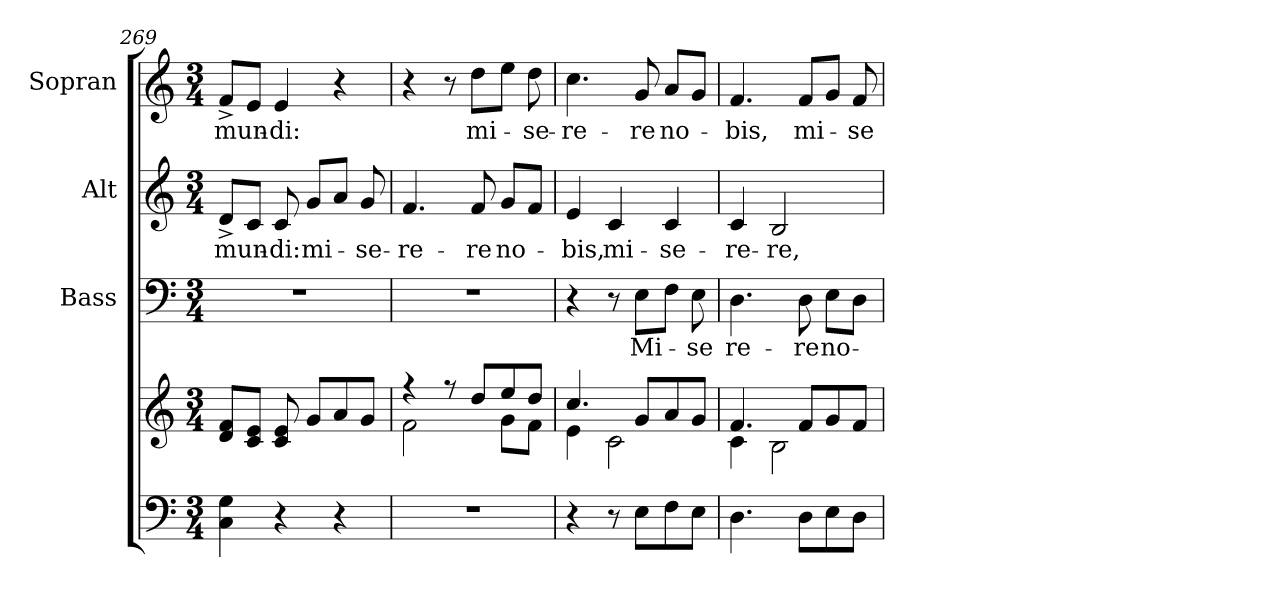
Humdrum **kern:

**kern	**kern	**kern	**text	**kern	**text	**kern	**text
*part4	*part4	*part3	*part3	*part2	*part2	*part1	*part1
*staff5	*staff4	*staff3	*staff3	*staff2	*staff2	*staff1	*staff1
*	*	*I"Bass	*	*I"Alt	*	*I"Sopran	*
*	*	*I'B.	*	*I'A.	*	*I'S.	*
*clefF4	*clefG2	*clefF4	*	*clefG2	*	*clefG2	*
*k[]	*k[]	*k[]	*	*k[]	*	*k[]	*
*C:	*C:	*C:	*	*C:	*	*C:	*
*M3/4	*M3/4	*M3/4	*	*M3/4	*	*M3/4	*
=269	=269	=269	=269	=269	=269	=269	=269
!	!	!	!	!	!LO:LY:b	!	!LO:LY:b
4C\ 4G\	8d/ 8f/L	2.r	.	8d^>/L	mun-	8f^>/L	mun-
.	8c/ 8e/J	.	.	8c/J	.	8e/J	.
!	!	!	!	!	!LO:LY:b	!	!LO:LY:b
4r	8c/ 8e/	.	.	8c/	-di:	4e/	-di:
!	!	!	!	!	!LO:LY:b	!	!
.	8g/L	.	.	8g/L	mi-	.	.
4r	8a/	.	.	8a/J	.	4r	.
!	!	!	!	!	!LO:LY:b	!	!
.	8g/J	.	.	8g/	-se-	.	.
=270	=270	=270	=270	=270	=270	=270	=270
*	*^	*	*	*	*	*	*
!	!	!	!	!	!	!LO:LY:b	!	!
2.r	4ree	2f\	2.r	.	4.f/	-re-	4r	.
.	8ree	.	.	.	.	.	8r	.
!	!	!	!	!	!	!LO:LY:b	!	!LO:LY:b
.	8dd/L	.	.	.	8f/	-re	8dd\L	mi-
!	!	!	!	!	!	!LO:LY:b	!	!
.	8ee/	8g\L	.	.	8g/L	no-	8ee\J	.
!	!	!	!	!	!	!	!	!LO:LY:b
.	8dd/J	8f\J	.	.	8f/J	.	8dd\	-se-
!!LO:PB:g=z
=271	=271	=271	=271	=271	=271	=271	=271	=271
!	!	!	!	!	!	!LO:LY:b	!	!LO:LY:b
4r	4.cc/	4e\	4r	.	4e/	-bis,	4.cc\	-re-
!	!	!	!	!	!	!LO:LY:b	!	!
8r	.	2c\	8r	.	4c/	mi-	.	.
!	!	!	!	!LO:LY:b	!	!	!	!LO:LY:b
8E\L	8g/L	.	8E\L	Mi-	.	.	8g/	-re
!	!	!	!	!	!	!LO:LY:b	!	!LO:LY:b
8F\	8a/	.	8F\J	.	4c/	-se-	8a/L	no-
!	!	!	!	!LO:LY:b	!	!	!	!
8E\J	8g/J	.	8E\	-se	.	.	8g/J	.
=272	=272	=272	=272	=272	=272	=272	=272	=272
!	!	!	!	!LO:LY:b	!	!LO:LY:b	!	!LO:LY:b
4.D\	4.f/	4c\	4.D\	re-	4c/	-re-	4.f/	-bis,
!	!	!	!	!	!	!LO:LY:b	!	!
.	.	2B\	.	.	2B/	-re,	.	.
!	!	!	!	!LO:LY:b	!	!	!	!LO:LY:b
8D\L	8f/L	.	8D\	-re	.	.	8f/L	mi-
!	!	!	!	!LO:LY:b	!	!	!	!
8E\	8g/	.	8E\L	no-	.	.	8g/J	.
!	!	!	!	!	!	!	!	!LO:LY:b
8D\J	8f/J	.	8D\J	.	.	.	8f/	-se-
*	*v	*v	*	*	*	*	*	*
=	=	=	=	=	=	=	=
*-	*-	*-	*-	*-	*-	*-	*-
